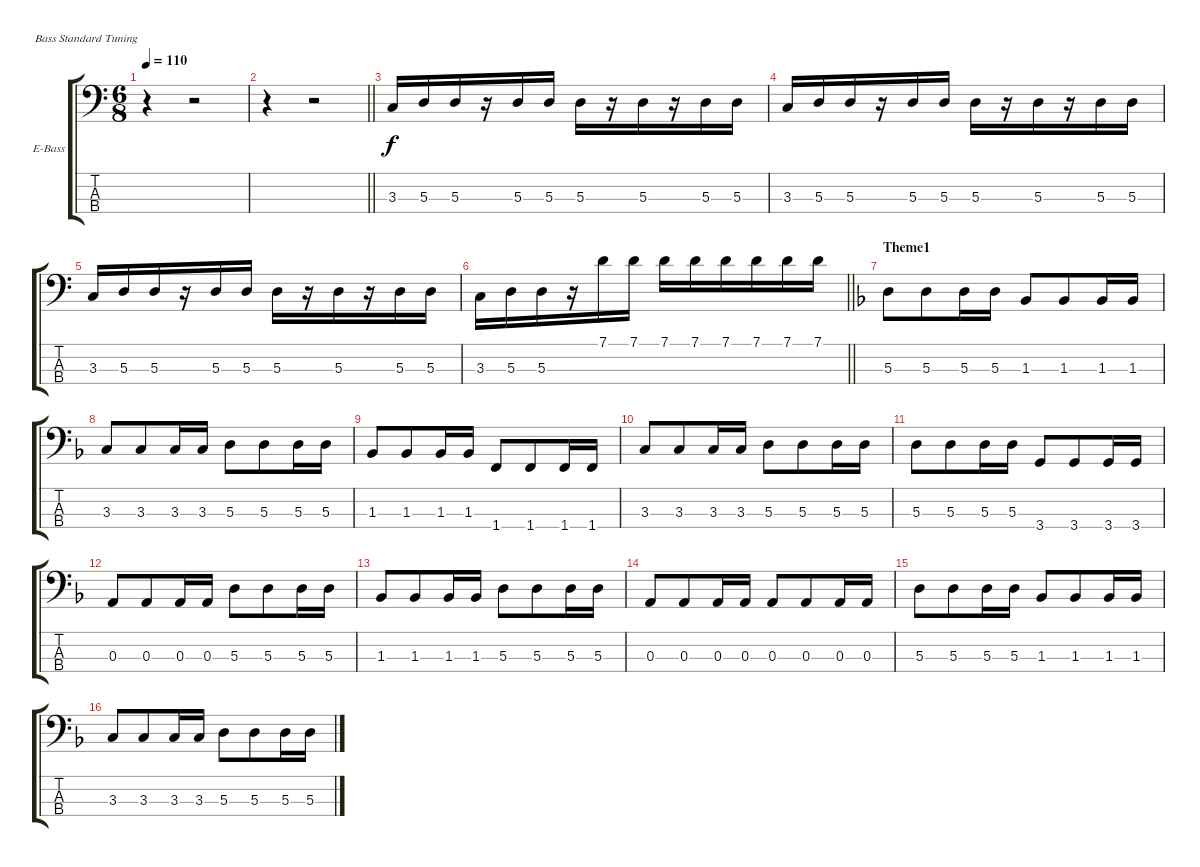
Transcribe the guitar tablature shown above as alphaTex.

\bracketExtendMode groupsimilarinstruments
\firstSystemTrackNameOrientation horizontal
\otherSystemsTrackNameOrientation horizontal
\track ("Bass" "E-Bass") {instrument electricbassfinger}
\staff {score tabs}
\tuning (G2 D2 A1 E1)
\ts (6 8)
\tempo 110
\clef f4
\ks c
r.4{dy f instrument electricbassfinger} r.2 |
\barLineRight lightlight
r.4 r.2 |
3.3.16 5.3.16 5.3.16 r.16 5.3.16 5.3.16 5.3.16 r.16 5.3.16 r.16 5.3.16 5.3.16 |
3.3.16 5.3.16 5.3.16 r.16 5.3.16 5.3.16 5.3.16 r.16 5.3.16 r.16 5.3.16 5.3.16 |
3.3.16 5.3.16 5.3.16 r.16 5.3.16 5.3.16 5.3.16 r.16 5.3.16 r.16 5.3.16 5.3.16 |
\barLineRight lightlight
3.3.16 5.3.16 5.3.16 r.16 7.1.16 7.1.16 7.1.16 7.1.16 7.1.16 7.1.16 7.1.16 7.1.16 |
\section ("" "Theme1")
\ks f
5.3.8 5.3.8 5.3.16 5.3.16 1.3.8 1.3.8 1.3.16 1.3.16 |
3.3.8 3.3.8 3.3.16 3.3.16 5.3.8 5.3.8 5.3.16 5.3.16 |
1.3.8 1.3.8 1.3.16 1.3.16 1.4.8 1.4.8 1.4.16 1.4.16 |
3.3.8 3.3.8 3.3.16 3.3.16 5.3.8 5.3.8 5.3.16 5.3.16 |
5.3.8 5.3.8 5.3.16 5.3.16 3.4.8 3.4.8 3.4.16 3.4.16 |
0.3.8 0.3.8 0.3.16 0.3.16 5.3.8 5.3.8 5.3.16 5.3.16 |
1.3.8 1.3.8 1.3.16 1.3.16 5.3.8 5.3.8 5.3.16 5.3.16 |
0.3.8 0.3.8 0.3.16 0.3.16 0.3.8 0.3.8 0.3.16 0.3.16 |
5.3.8 5.3.8 5.3.16 5.3.16 1.3.8 1.3.8 1.3.16 1.3.16 |
3.3.8 3.3.8 3.3.16 3.3.16 5.3.8 5.3.8 5.3.16 5.3.16
